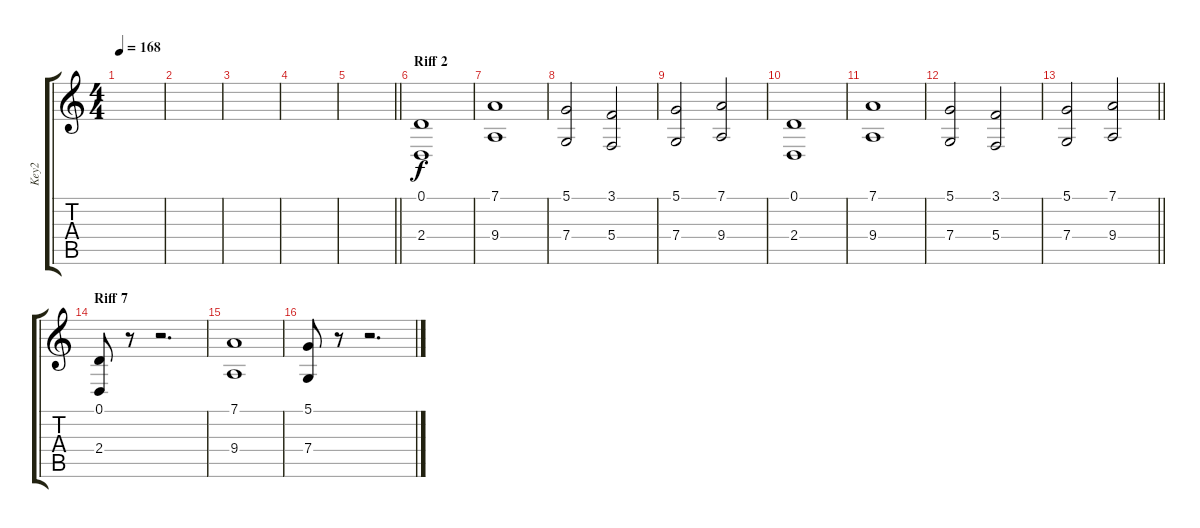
\track ("Key2" "Key2") {instrument choiraahs}
\staff {score tabs}
\tuning (D4 A3 F3 C3 G2 D2) {hide}
\ts (4 4)
\tempo 168
\clef g2
\ks c
|
|
|
|
\barLineRight lightlight
|
\section ("" "Riff 2")
(0.1 2.4).1 |
(7.1 9.4).1 |
(5.1 7.4).2 (3.1 5.4).2 |
(5.1 7.4).2 (7.1 9.4).2 |
(0.1 2.4).1 |
(7.1 9.4).1 |
(5.1 7.4).2 (3.1 5.4).2 |
\barLineRight lightlight
(5.1 7.4).2 (7.1 9.4).2 |
\section ("" "Riff 7")
(0.1 2.4).8 r.8 r.2{d} |
(7.1 9.4).1 |
(5.1 7.4).8 r.8 r.2{d}
